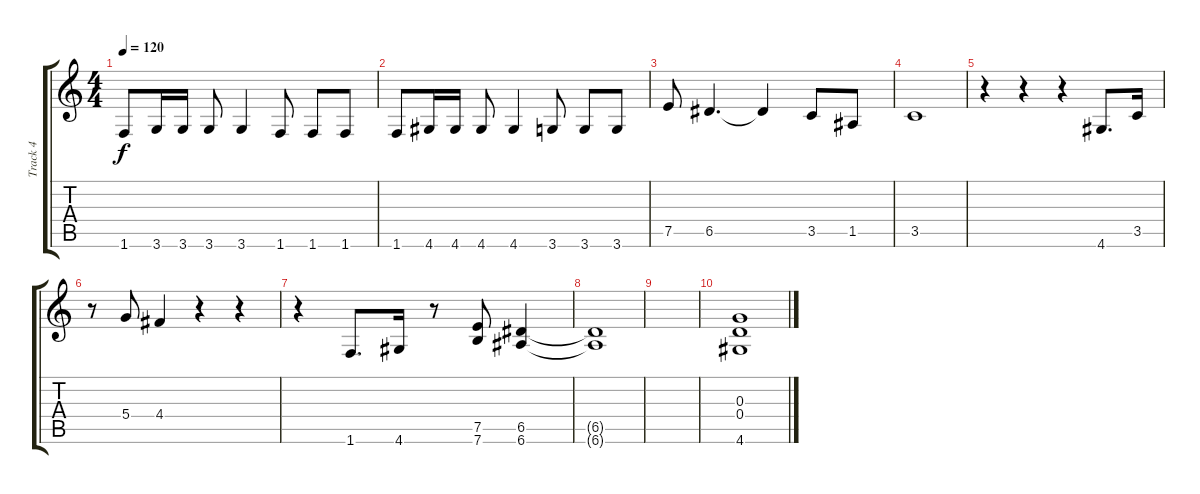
\track ("Track 4" "Track 4") {instrument electricguitarclean}
\staff {score tabs}
\tuning (E4 B3 G3 D3 A2 E2) {hide}
\ts (4 4)
\tempo 120
\clef g2
\ks c
1.6.8{dy f} 3.6.16 3.6.16 3.6.8 3.6.4 1.6.8 1.6.8 1.6.8 |
1.6.8 4.6.16 4.6.16 4.6.8 4.6.4 3.6.8 3.6.8 3.6.8 |
7.5.8 6.5.4{d} 6.5{t}.4 3.5.8 1.5.8 |
3.5.1 |
r.4 r.4 r.4 4.6.8{d} 3.5.16 |
r.8 5.4.8 4.4.4 r.4 r.4 |
r.4 1.6.8{d} 4.6.16 r.8 (7.5 7.6).8 (6.5 6.6).4 |
(6.5{t} 6.6{t}).1 |
|
(0.3 0.4 4.6).1
